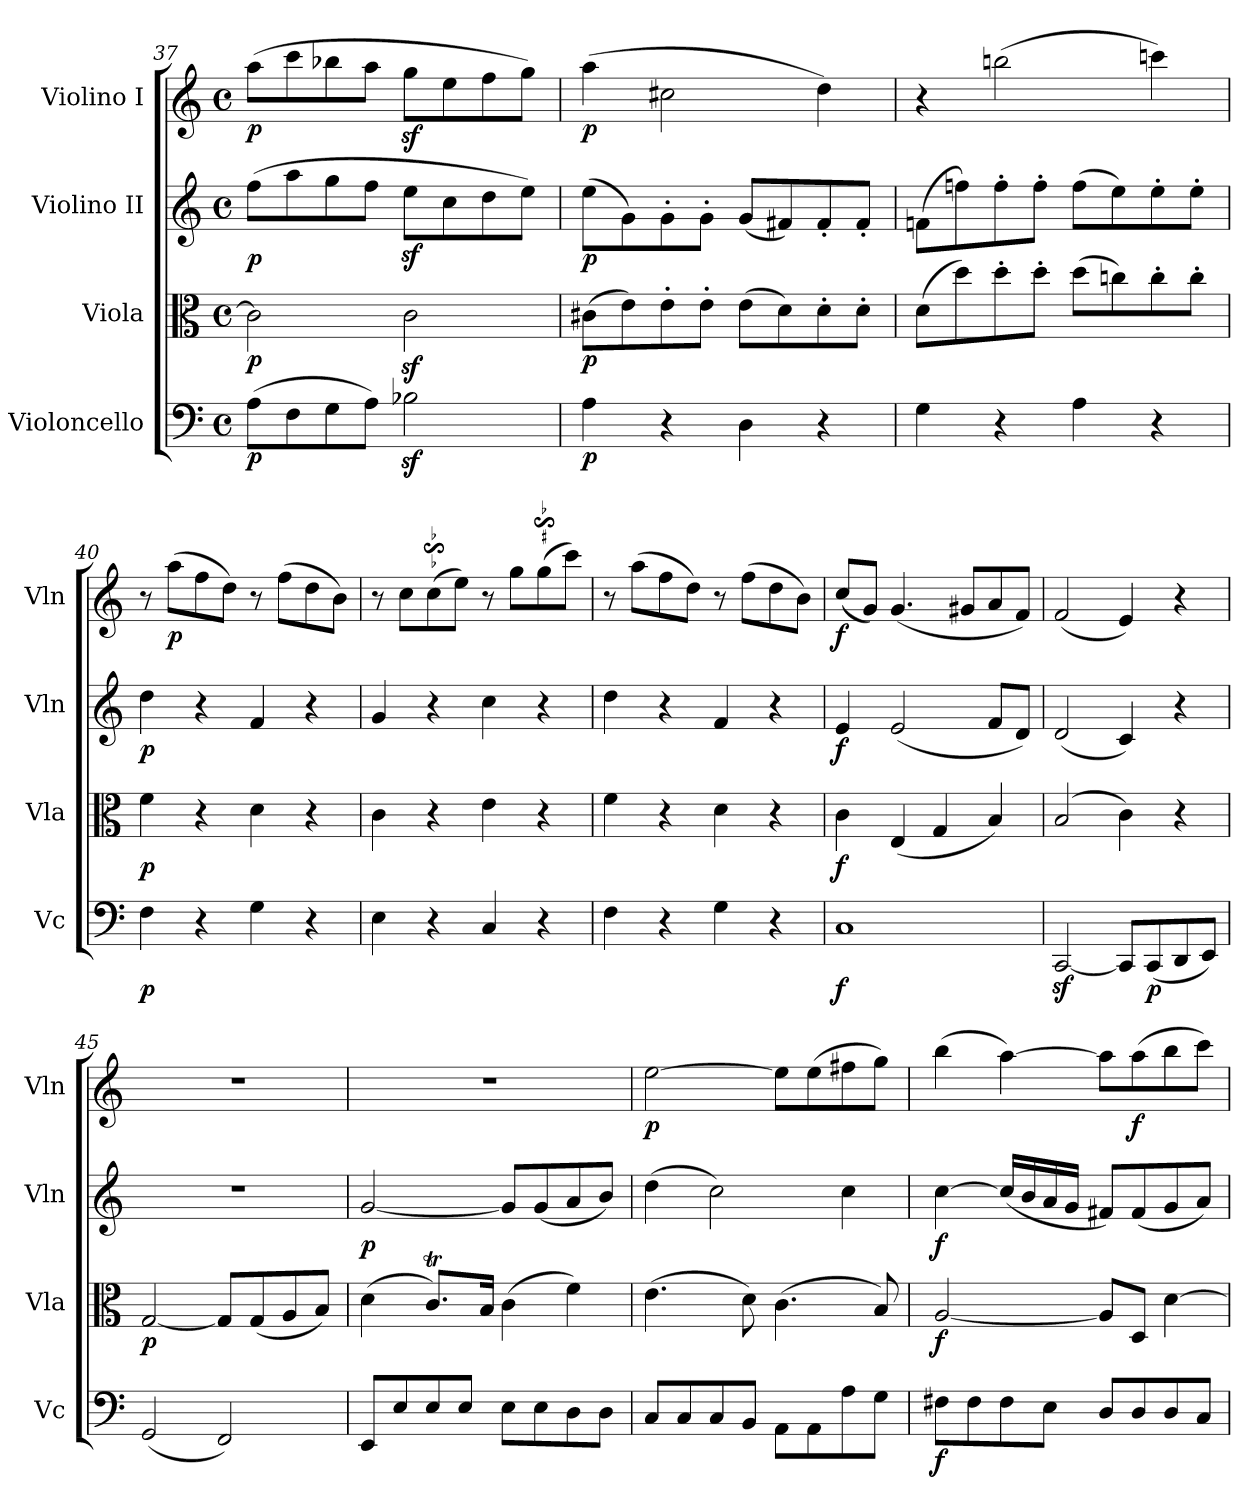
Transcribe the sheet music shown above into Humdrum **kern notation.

**kern	**dynam	**kern	**dynam	**kern	**dynam	**kern	**dynam
*part4	*part4	*part3	*part3	*part2	*part2	*part1	*part1
*staff4	*staff4	*staff3	*staff3	*staff2	*staff2	*staff1	*staff1
*I"Violoncello	*	*I"Viola	*	*I"Violino II	*	*I"Violino I	*
*I'Vc	*	*I'Vla	*	*I'Vln	*	*I'Vln	*
*clefF4	*	*clefC3	*	*clefG2	*	*clefG2	*
*k[]	*	*k[]	*	*k[]	*	*k[]	*
*C:	*	*C:	*	*C:	*	*C:	*
*M4/4	*	*M4/4	*	*M4/4	*	*M4/4	*
*met(c)	*	*met(c)	*	*met(c)	*	*met(c)	*
=37	=37	=37	=37	=37	=37	=37	=37
(8AL	p	2c]	p	(8ffL	p	(8aaL	p
8F	.	.	.	8aa	.	8ccc	.
8G	.	.	.	8gg	.	8bb-X	.
8AJ)	.	.	.	8ffJ	.	8aaJ	.
2B-Xz	.	2cz	.	8eezL	.	8ggzL	.
.	.	.	.	8cc	.	8ee	.
.	.	.	.	8dd	.	8ff	.
.	.	.	.	8eeJ)	.	8ggJ)	.
=38	=38	=38	=38	=38	=38	=38	=38
4A	p	(8c#XL	p	(8ee\L	p	(4aa	p
.	.	8e)	.	8g\)	.	.	.
4r	.	8e'	.	8g'\	.	2cc#X	.
.	.	8e'J	.	8g'\J	.	.	.
4D	.	(8eL	.	(8gL	.	.	.
.	.	8d)	.	8f#X)	.	.	.
4r	.	8d'	.	8f#'	.	4dd)	.
.	.	8d'J	.	8f#'J	.	.	.
=39	=39	=39	=39	=39	=39	=39	=39
4G	cresc.	(8dL	.	(8fnL	.	4r	.
.	.	8dd)	cresc.	8ffn)	cresc.	.	.
4r	.	8dd'	.	8ff'	.	(2bbn	cresc.
.	.	8dd'J	.	8ff'J	.	.	.
4A	.	(8ddL	.	(8ffL	.	.	.
.	.	8ccn)	.	8ee)	.	.	.
4r	.	8cc'	.	8ee'	.	4cccn)	.
.	.	8cc'J	.	8ee'J	.	.	.
=40	=40	=40	=40	=40	=40	=40	=40
4F	p	4f	p	4dd	p	8r	.
.	.	.	.	.	.	(8aaL	p
4r	.	4r	.	4r	.	8ff	.
.	.	.	.	.	.	8ddJ)	.
4G	.	4d	.	4f	.	8r	.
.	.	.	.	.	.	(8ffL	.
4r	.	4r	.	4r	.	8dd	.
.	.	.	.	.	.	8bJ)	.
!!LO:LB:g=z
=41	=41	=41	=41	=41	=41	=41	=41
4E	.	4c	.	4g	.	8r	.
.	.	.	.	.	.	8ccL	.
4r	.	4r	.	4r	.	(8ccs$Ss	.
.	.	.	.	.	.	8eeJ)	.
4C	.	4e	.	4cc	.	8r	.
.	.	.	.	.	.	8ggL	.
!	!	!	!	!	!	!LO:TURN:lacc=#	!
4r	.	4r	.	4r	.	(8ggs$Ss	.
.	.	.	.	.	.	8cccJ)	.
=42	=42	=42	=42	=42	=42	=42	=42
4F	.	4f	.	4dd	.	8r	.
.	.	.	.	.	.	(8aaL	.
4r	.	4r	.	4r	.	8ff	.
.	.	.	.	.	.	8ddJ)	.
4G	.	4d	.	4f	.	8r	.
.	.	.	.	.	.	(8ffL	.
4r	.	4r	.	4r	.	8dd	.
.	.	.	.	.	.	8bJ)	.
=43	=43	=43	=43	=43	=43	=43	=43
1C	f	4c	f	4e	f	(8ccL	f
.	.	.	.	.	.	8gJ)	.
.	.	(4E	.	(2e	.	(4.g	.
.	.	4G	.	.	.	.	.
.	.	.	.	.	.	8g#XL	.
.	.	4B)	.	8fL	.	8a	.
.	.	.	.	8dJ)	.	8fJ)	.
=44	=44	=44	=44	=44	=44	=44	=44
[2CCz	.	(2B	.	(2d	.	(2f	.
8CCL]	.	4c)	.	4c)	.	4e)	.
(8CC	p	.	.	.	.	.	.
8DD	.	4r	.	4r	.	4r	.
8EEJ)	.	.	.	.	.	.	.
=45	=45	=45	=45	=45	=45	=45	=45
(2GG	.	[2G	p	1r	.	1r	.
2FF)	.	8GL]	.	.	.	.	.
.	.	(8G	.	.	.	.	.
.	.	8A	.	.	.	.	.
.	.	8BJ)	.	.	.	.	.
=46	=46	=46	=46	=46	=46	=46	=46
8EEL	.	(4d	.	[2g	p	1r	.
8E	.	.	.	.	.	.	.
8E	.	8.cTL)	.	.	.	.	.
8EJ	.	.	.	.	.	.	.
.	.	16BJk	.	.	.	.	.
8EL	.	(4c	.	8gL]	.	.	.
8E	.	.	.	(8g	.	.	.
8D	.	4f)	.	8a	.	.	.
8DJ	.	.	.	8bJ)	.	.	.
!!LO:PB:g=z
=47	=47	=47	=47	=47	=47	=47	=47
*	*	*^	*	*^	*	*	*
8CL	.	(4.e	8ryy	.	(4dd	8ryy	.	[2ee	p
8C	cresc.	.	2..ryy	cresc.	.	2..ryy	cresc.	.	.
8C	.	.	.	.	2cc)	.	.	.	.
8BBJ	.	8d)	.	.	.	.	.	.	.
8AAL	.	(4.c	.	.	.	.	.	8eeL]	.
8AA	.	.	.	.	.	.	.	(8ee	cresc.
8A	.	.	.	.	4cc	.	.	8ff#X	.
8GJ	.	8B)	.	.	.	.	.	8ggJ)	.
*	*	*v	*v	*	*	*	*	*	*
*	*	*	*	*v	*v	*	*	*
=48	=48	=48	=48	=48	=48	=48	=48
8F#XL	f	[2A	f	[4cc	f	(4bb	.
8F#	.	.	.	.	.	.	.
8F#	.	.	.	(16ccLL]	.	[4aa)	.
.	.	.	.	16b	.	.	.
8EJ	.	.	.	16a	.	.	.
.	.	.	.	16gJJ	.	.	.
8DL	.	8AL]	.	8f#XL)	.	8aaL]	.
8D	.	8DJ	.	(8f#	.	(8aa	f
8D	.	[4d	.	8g	.	8bb	.
8CJ	.	.	.	8aJ)	.	8cccJ)	.
=	=	=	=	=	=	=	=
*-	*-	*-	*-	*-	*-	*-	*-
